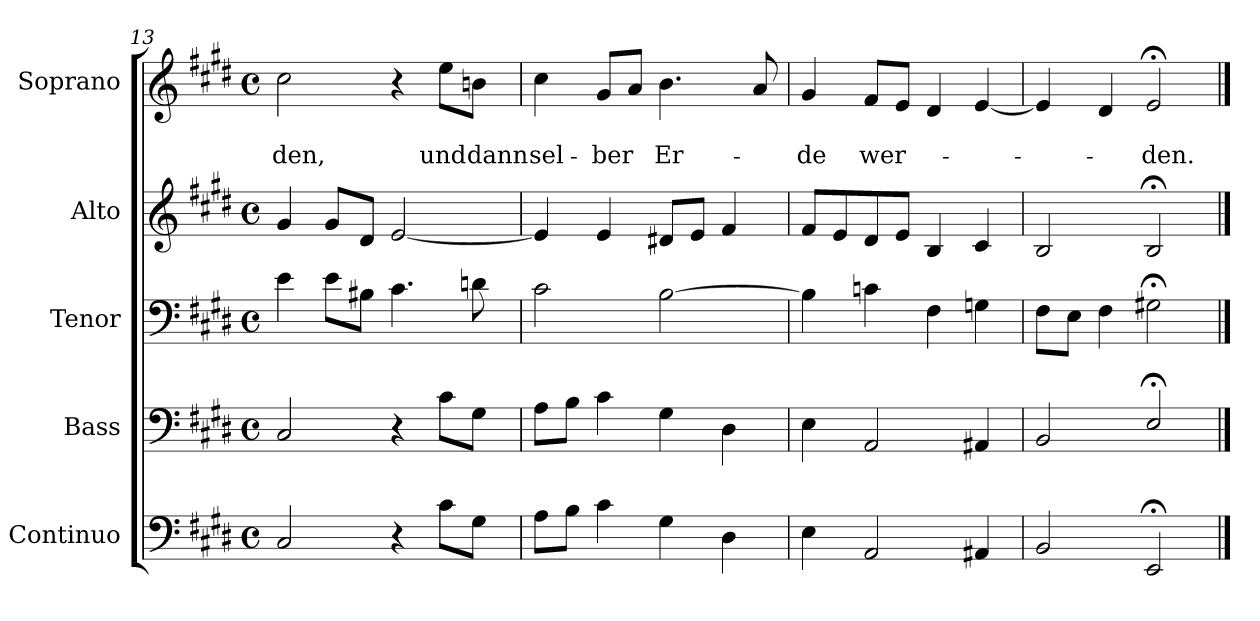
**kern	**kern	**kern	**kern	**kern	**text	**text
*part5	*part4	*part3	*part2	*part1	*part1	*part1
*staff5	*staff4	*staff3	*staff2	*staff1	*staff1	*staff1
*I"Continuo	*I"Bass	*I"Tenor	*I"Alto	*I"Soprano	*	*
*	*I'B.	*I'T.	*I'A.	*I'S.	*	*
*clefF4	*clefF4	*clefF4	*clefG2	*clefG2	*	*
*k[f#c#g#d#]	*k[f#c#g#d#]	*k[f#c#g#d#]	*k[f#c#g#d#]	*k[f#c#g#d#]	*	*
*E:	*E:	*E:	*E:	*E:	*	*
*M4/4	*M4/4	*M4/4	*M4/4	*M4/4	*	*
*met(c)	*met(c)	*met(c)	*met(c)	*met(c)	*	*
=13	=13	=13	=13	=13	=13	=13
2C#/	2C#/	4e\	4g#/	2cc#\	.	-den,
.	.	8e\L	8g#/L	.	.	.
.	.	8B#X\J	8d#/J	.	.	.
4r	4r	4.c#\	[2e/	4r	.	.
8c#\L	8c#\L	.	.	8ee\L	.	und
8G#\J	8G#\J	8dn\	.	8bn\J	.	dann
=14	=14	=14	=14	=14	=14	=14
8A\L	8A\L	2c#\	4e/]	4cc#\	.	sel-
8B\J	8B\J	.	.	.	.	.
4c#\	4c#\	.	4e/	8g#/L	.	-ber
.	.	.	.	8a/J	.	.
4G#\	4G#\	[2B\	8d#X/L	4.b\	.	Er-
.	.	.	8e/J	.	.	.
4D#\	4D#\	.	4f#/	.	.	.
.	.	.	.	8a/	.	.
=15	=15	=15	=15	=15	=15	=15
4E\	4E\	4B\]	8f#/L	4g#/	.	-de
.	.	.	8e/	.	.	.
2AA/	2AA/	4cn\	8d#/	8f#/L	.	wer-
.	.	.	8e/J	8e/J	.	.
.	.	4F#\	4B/	4d#/	.	.
4AA#X/	4AA#X/	4Gn\	4c#/	[4e/	.	.
=16	=16	=16	=16	=16	=16	=16
2BB/	2BB/	8F#\L	2B/	4e/]	.	.
.	.	8E\J	.	.	.	.
.	.	4F#\	.	4d#/	.	.
2EE;</	2E;</	2G#X;<\	2B;</	2e;</	.	-den.
==	==	==	==	==	==	==
*-	*-	*-	*-	*-	*-	*-
